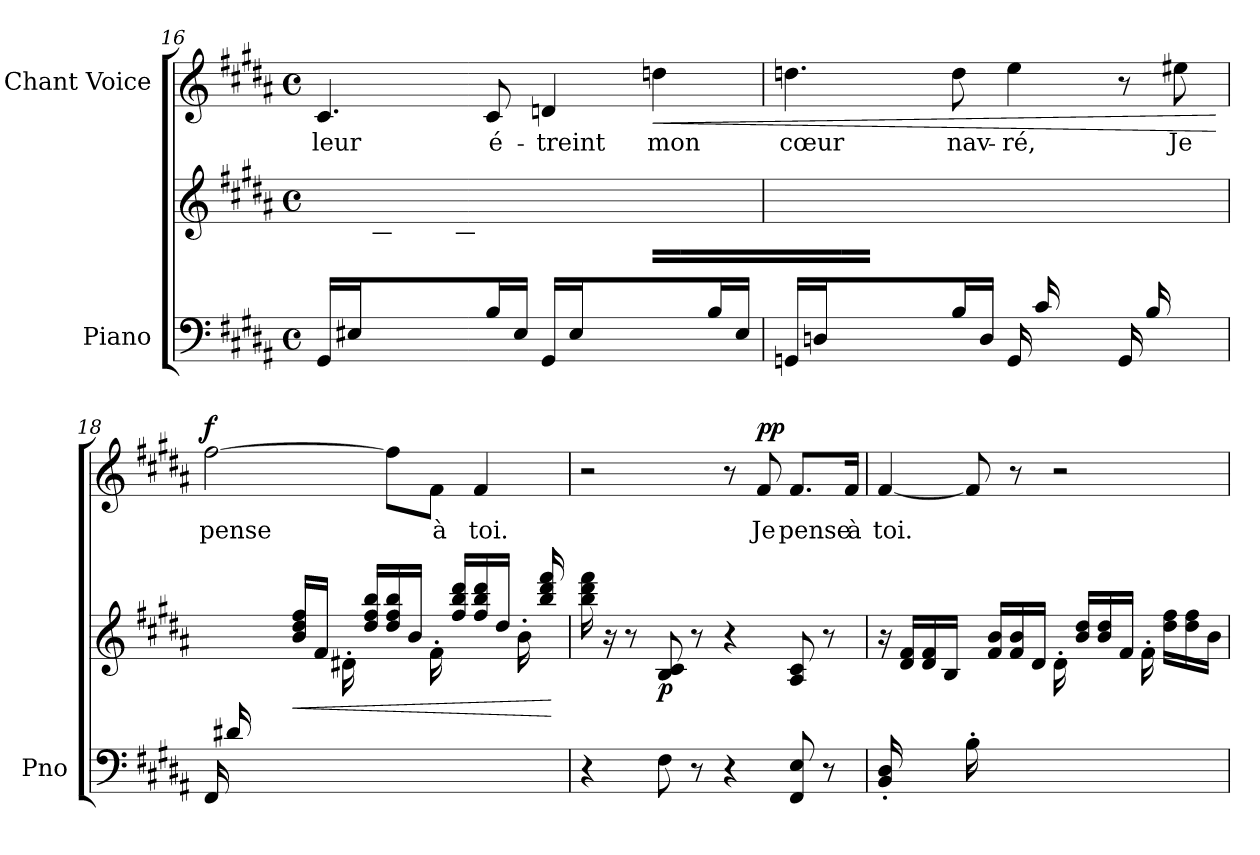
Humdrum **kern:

**kern	**kern	**dynam	**kern	**text	**dynam
*part2	*part2	*part2	*part1	*part1	*part1
*staff3	*staff2	*staff2/3	*staff1	*staff1	*staff1
*I"Piano	*	*	*I"Chant Voice	*	*
*I'Pno	*	*	*	*	*
*clefF4	*clefG2	*	*clefG2	*	*
*k[f#c#g#d#a#]	*k[f#c#g#d#a#]	*	*k[f#c#g#d#a#]	*	*
*M4/4	*M4/4	*	*M4/4	*	*
*met(c)	*met(c)	*	*met(c)	*	*
=16	=16	=16	=16	=16	=16
*	*^	*	*	*	*
(<16GG#/LL	1ryy	8ryy	.	4.c#/	-leur	.
16E#X/	.	.	.	.	.	.
4ryy	.	16c#\)	.	.	.	.
.	.	16g#\' 16cc#\'JJ	.	.	.	.
.	.	16g#\' 16cc#\'LL	.	.	.	.
.	.	16c#\	.	.	.	.
16B/	.	4ryy	.	8c#/	é-	.
16E#/JJ	.	.	.	.	.	.
(<16GG#/LL	.	.	.	4dn/	-treint	.
16E#/	.	.	.	.	.	.
4ryy	.	16dn\)	.	.	.	.
.	.	16b\' 16ddn\'JJ	.	.	.	.
!	!	!	!	!	!	!LO:HP:b
.	.	16b\' 16dd\'LL	.	4ddn\	mon	<
.	.	16d\	.	.	.	.
16B/	.	8ryy	.	.	.	.
16E#/JJ	.	.	.	.	.	.
=17	=17	=17	=17	=17	=17	=17
16GGn/LL	1ryy	8ryy	.	4.ddn\	cœur	.
16Dn/	.	.	.	.	.	.
4ryy	.	16dn\	.	.	.	.
.	.	16b\ 16ddn\JJ	.	.	.	.
.	.	16b\ 16dd\LL	.	.	.	.
.	.	16d\	.	.	.	.
16B/	.	4ryy	.	8dd\	nav-	.
16D/JJ	.	.	.	.	.	.
16GG/LL	.	.	.	4ee\	-ré,	.
16c#/	.	.	.	.	.	.
8ryy	.	16e\	.	.	.	.
.	.	16b\ 16dd\JJ	.	.	.	.
16GG/LL	.	8ryy	.	8r	.	.
16B/	.	.	.	.	.	.
8ryy	.	16e#X\	.	8ee#X\	Je	.
.	.	16b\ 16dd\JJ	.	.	.	.
*	*v	*v	*	*	*	*
.	.	.	.	.	[
=18	=18	=18	=18	=18	=18
*^	*	*	*	*	*
!	!	!	!	!	!	!LO:DY:a
16FF#/LL	1ryy	8ryy	.	[2ff#\	pense	f
16d#X/	.	.	.	.	.	.
2..ryy	.	16f#X\	.	.	.	.
.	.	16b\ 16dd#X\ 16ff#\JJ	.	.	.	.
!	!	!	!LO:HP:b	!	!	!
.	.	16b/ 16dd#/ 16ff#/LL	<	.	.	.
.	.	16f#/JJ	.	.	.	.
.	.	16d#X'\	.	.	.	.
.	.	16dd#/ 16ff#/ 16bb/LL	.	.	.	.
.	.	16dd#/ 16ff#/ 16bb/	.	8ff#\L]	.	.
.	.	16b/JJ	.	.	.	.
.	.	16f#'\	.	8f#\J	à	.
.	.	16ff#/ 16bb/ 16ddd#/LL	.	.	.	.
.	.	16ff#/ 16bb/ 16ddd#/	.	4f#/	toi.	.
.	.	16dd#/JJ	.	.	.	.
.	.	16b'\	.	.	.	.
.	.	16bb/ 16ddd#/ 16fff#/	.	.	.	.
*v	*v	*	*	*	*	*
.	.	[	.	.	.
=19	=19	=19	=19	=19	=19
4r	16bb\ 16ddd#\ 16fff#\	.	2r	.	.
.	16r	.	.	.	.
.	8r	.	.	.	.
!	!	!LO:DY:b	!	!	!
8F#\	8B/ 8c#/	p	.	.	.
8r	8r	.	.	.	.
4r	4r	.	8r	.	.
!	!	!	!	!	!LO:DY:a
.	.	.	8f#/	Je	pp
8FF#/ 8E/	8A#/ 8c#/	.	8.f#/L	pense	.
8r	8r	.	.	.	.
.	.	.	16f#/Jk	à	.
=20	=20	=20	=20	=20	=20
*^	*	*	*	*	*
4ryy	16BB/' 16D#/'	16r	.	[4f#/	toi.	.
.	16ryy	16d#/ 16f#/LL	.	.	.	.
.	8ryy	16d#/ 16f#/	.	.	.	.
.	.	16B/JJ	.	.	.	.
16B'\	4ryy	16ryy	.	8f#/]	.	.
2ryy	.	16f#/ 16b/LL	.	.	.	.
.	.	16f#/ 16b/	.	8r	.	.
.	.	16d#/JJ	.	.	.	.
.	2ryy	16d#'\	.	2r	.	.
.	.	16b/ 16dd#/LL	.	.	.	.
.	.	16b/ 16dd#/	.	.	.	.
.	.	16f#/JJ	.	.	.	.
.	.	16f#'\	.	.	.	.
8.ryy	.	16dd#\ 16ff#\LL	.	.	.	.
.	.	16dd#\ 16ff#\	.	.	.	.
.	.	16b\JJ	.	.	.	.
*v	*v	*	*	*	*	*
=	=	=	=	=	=
*-	*-	*-	*-	*-	*-
